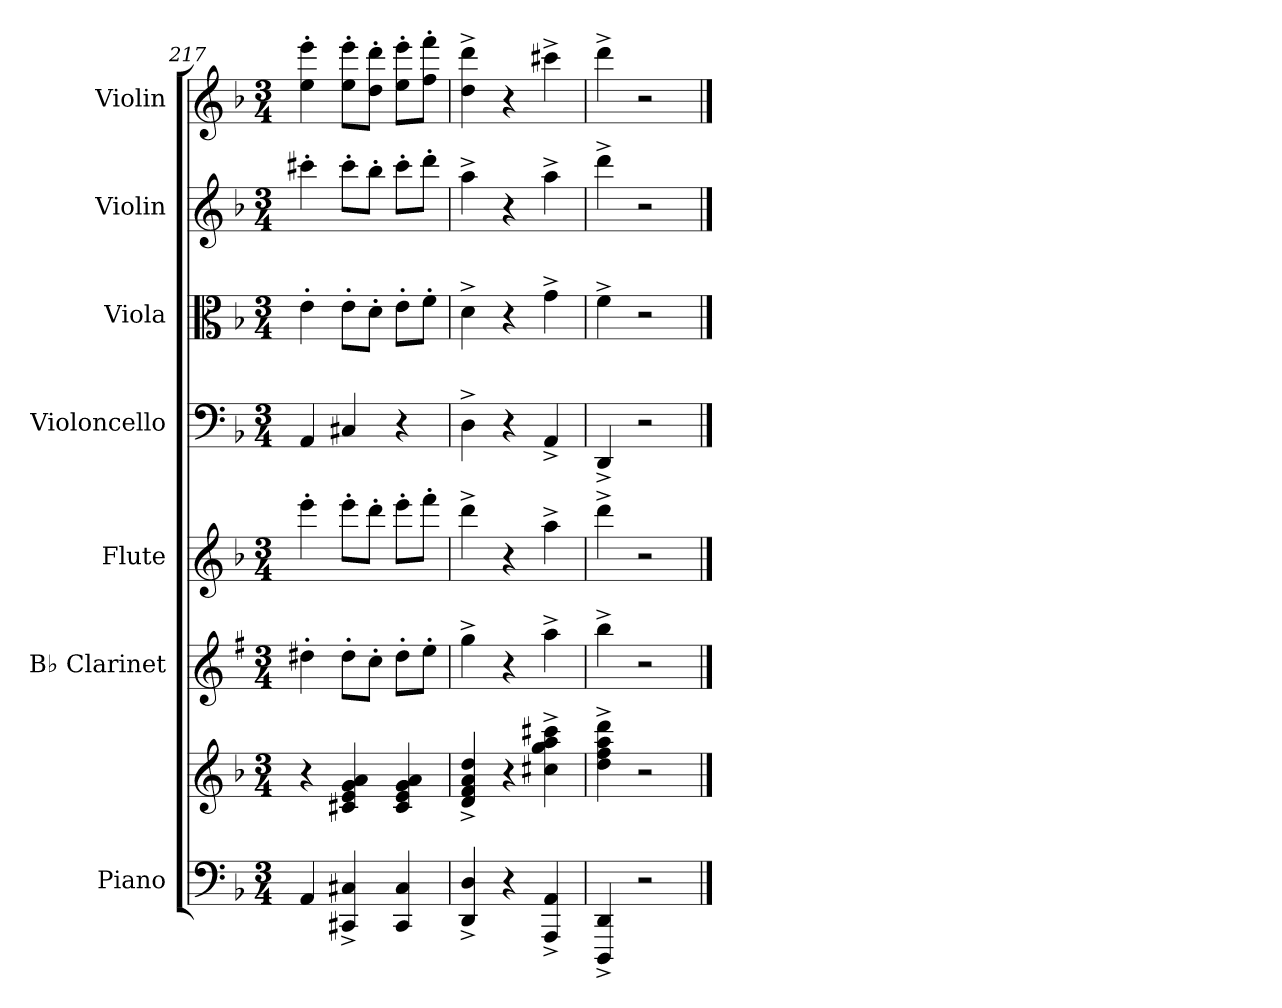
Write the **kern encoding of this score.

**kern	**kern	**kern	**kern	**kern	**kern	**kern	**kern
*part7	*part7	*part6	*part5	*part4	*part3	*part2	*part1
*staff8	*staff7	*staff6	*staff5	*staff4	*staff3	*staff2	*staff1
*I"Piano	*	*I"B♭ Clarinet	*I"Flute	*I"Violoncello	*I"Viola	*I"Violin	*I"Violin
*I'Pno.	*	*I'B♭ Cl.	*I'Fl.	*I'Vc.	*I'Vla.	*I'Vln.	*I'Vln.
*clefF4	*clefG2	*clefG2	*clefG2	*clefF4	*clefC3	*clefG2	*clefG2
*	*	*ITrd1c2	*	*	*	*	*
*k[b-]	*k[b-]	*k[b-]	*k[b-]	*k[b-]	*k[b-]	*k[b-]	*k[b-]
*M3/4	*M3/4	*M3/4	*M3/4	*M3/4	*M3/4	*M3/4	*M3/4
=217	=217	=217	=217	=217	=217	=217	=217
4AA/	4r	4cc#X'\	4eee'\	4AA/	4e'\	4ccc#X'\	4ee\' 4eee\'
4CC#X/^ 4C#X/^	4c#X/ 4e/ 4g/ 4a/	8cc#'\L	8eee'\L	4C#X/	8e'\L	8ccc#'\L	8ee\' 8eee\'L
.	.	8b-'\J	8ddd'\J	.	8d'\J	8bb-'\J	8dd\' 8ddd\'J
4CC#/ 4C#/	4c#/ 4e/ 4g/ 4a/	8cc#'\L	8eee'\L	4r	8e'\L	8ccc#'\L	8ee\' 8eee\'L
.	.	8dd'\J	8fff'\J	.	8f'\J	8ddd'\J	8ff\' 8fff\'J
=218	=218	=218	=218	=218	=218	=218	=218
4DD/^ 4D/^	4d/^ 4f/^ 4a/^ 4dd/^	4ff^\	4ddd^\	4D^\	4d^\	4aa^\	4dd\^ 4ddd\^
4r	4r	4r	4r	4r	4r	4r	4r
4AAA/^ 4AA/^	4cc#X\^ 4gg\^ 4aa\^ 4ccc#X\^	4gg^\	4aa^\	4AA^/	4g^\	4aa^\	4ccc#X^\
=219	=219	=219	=219	=219	=219	=219	=219
4DDD/^ 4DD/^	4dd\^ 4ff\^ 4aa\^ 4ddd\^	4aa^\	4ddd^\	4DD^/	4f^\	4ddd^\	4ddd^\
2r	2r	2r	2r	2r	2r	2r	2r
==	==	==	==	==	==	==	==
*-	*-	*-	*-	*-	*-	*-	*-
